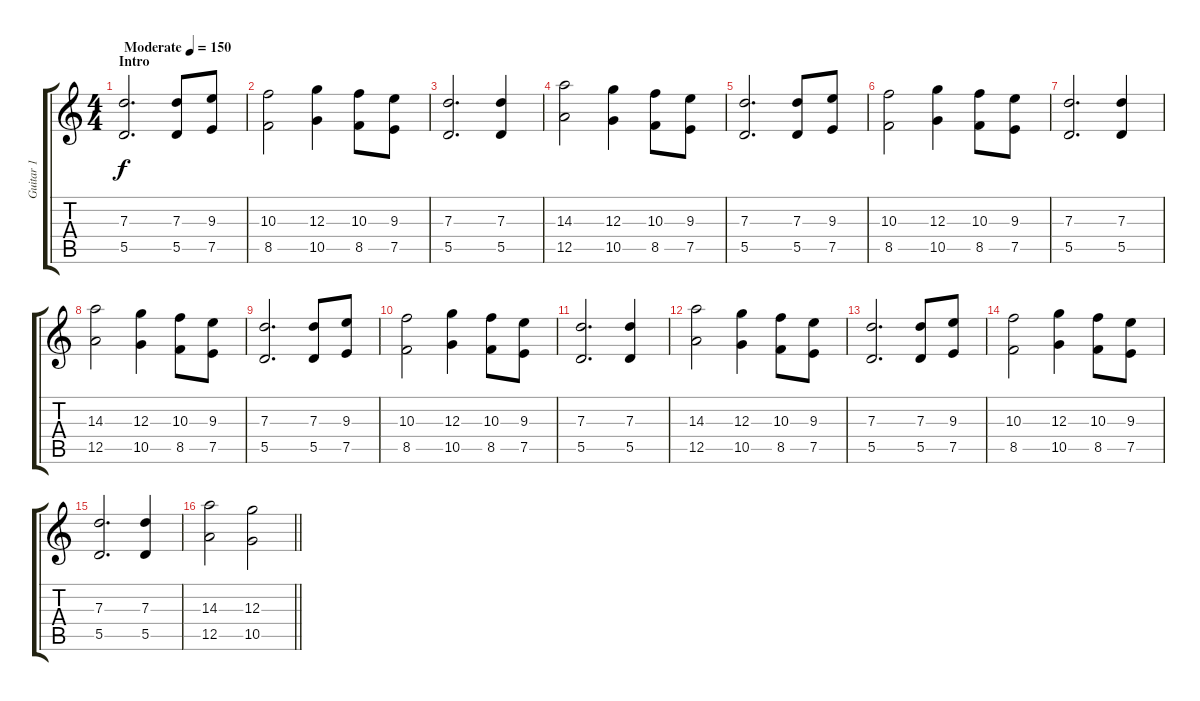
\track ("Guitar 1" "Guitar 1") {instrument distortionguitar}
\staff {score tabs}
\tuning (E4 B3 G3 D3 A2 D2) {hide}
\ts (4 4)
\section ("" "Intro")
\tempo (150 "Moderate")
\clef g2
\ks c
(7.3 5.5).2{d dy f instrument distortionguitar} (7.3 5.5).8 (9.3 7.5).8 |
(10.3 8.5).2 (12.3 10.5).4 (10.3 8.5).8 (9.3 7.5).8 |
(7.3 5.5).2{d} (7.3 5.5).4 |
(14.3 12.5).2 (12.3 10.5).4 (10.3 8.5).8 (9.3 7.5).8 |
(7.3 5.5).2{d} (7.3 5.5).8 (9.3 7.5).8 |
(10.3 8.5).2 (12.3 10.5).4 (10.3 8.5).8 (9.3 7.5).8 |
(7.3 5.5).2{d} (7.3 5.5).4 |
(14.3 12.5).2 (12.3 10.5).4 (10.3 8.5).8 (9.3 7.5).8 |
(7.3 5.5).2{d} (7.3 5.5).8 (9.3 7.5).8 |
(10.3 8.5).2 (12.3 10.5).4 (10.3 8.5).8 (9.3 7.5).8 |
(7.3 5.5).2{d} (7.3 5.5).4 |
(14.3 12.5).2 (12.3 10.5).4 (10.3 8.5).8 (9.3 7.5).8 |
(7.3 5.5).2{d} (7.3 5.5).8 (9.3 7.5).8 |
(10.3 8.5).2 (12.3 10.5).4 (10.3 8.5).8 (9.3 7.5).8 |
(7.3 5.5).2{d} (7.3 5.5).4 |
\barLineRight lightlight
(14.3 12.5).2 (12.3 10.5).2
